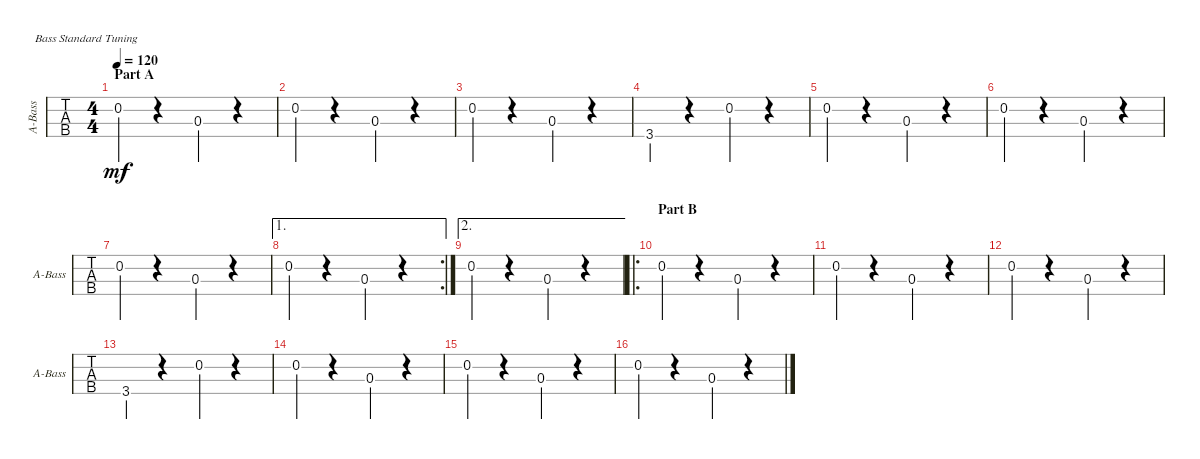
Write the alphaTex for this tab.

\defaultSystemsLayout 4
\bracketExtendMode groupsimilarinstruments
\singleTrackTrackNamePolicy allsystems
\multiTrackTrackNamePolicy allsystems
\otherSystemsTrackNameOrientation horizontal
\track ("Acoustic Bass" "A-Bass") {instrument acousticbass}
\staff {tabs}
\tuning (G2 D2 A1 E1)
\ts (4 4)
\section ("" "Part A")
\tempo 120
\clef f4
\ks c
0.2.4{dy mf instrument acousticbass} r.4 0.3.4 r.4 |
0.2.4 r.4 0.3.4 r.4 |
0.2.4 r.4 0.3.4 r.4 |
3.4.4 r.4 0.2.4 r.4 |
0.2.4 r.4 0.3.4 r.4 |
0.2.4 r.4 0.3.4 r.4 |
0.2.4 r.4 0.3.4 r.4 |
\ae 1
\rc 2
0.2.4 r.4 0.3.4 r.4 |
\ae 2
0.2.4 r.4 0.3.4 r.4 |
\ro
\section ("" "Part B")
0.2.4 r.4 0.3.4 r.4 |
0.2.4 r.4 0.3.4 r.4 |
0.2.4 r.4 0.3.4 r.4 |
3.4.4 r.4 0.2.4 r.4 |
0.2.4 r.4 0.3.4 r.4 |
0.2.4 r.4 0.3.4 r.4 |
0.2.4 r.4 0.3.4 r.4
